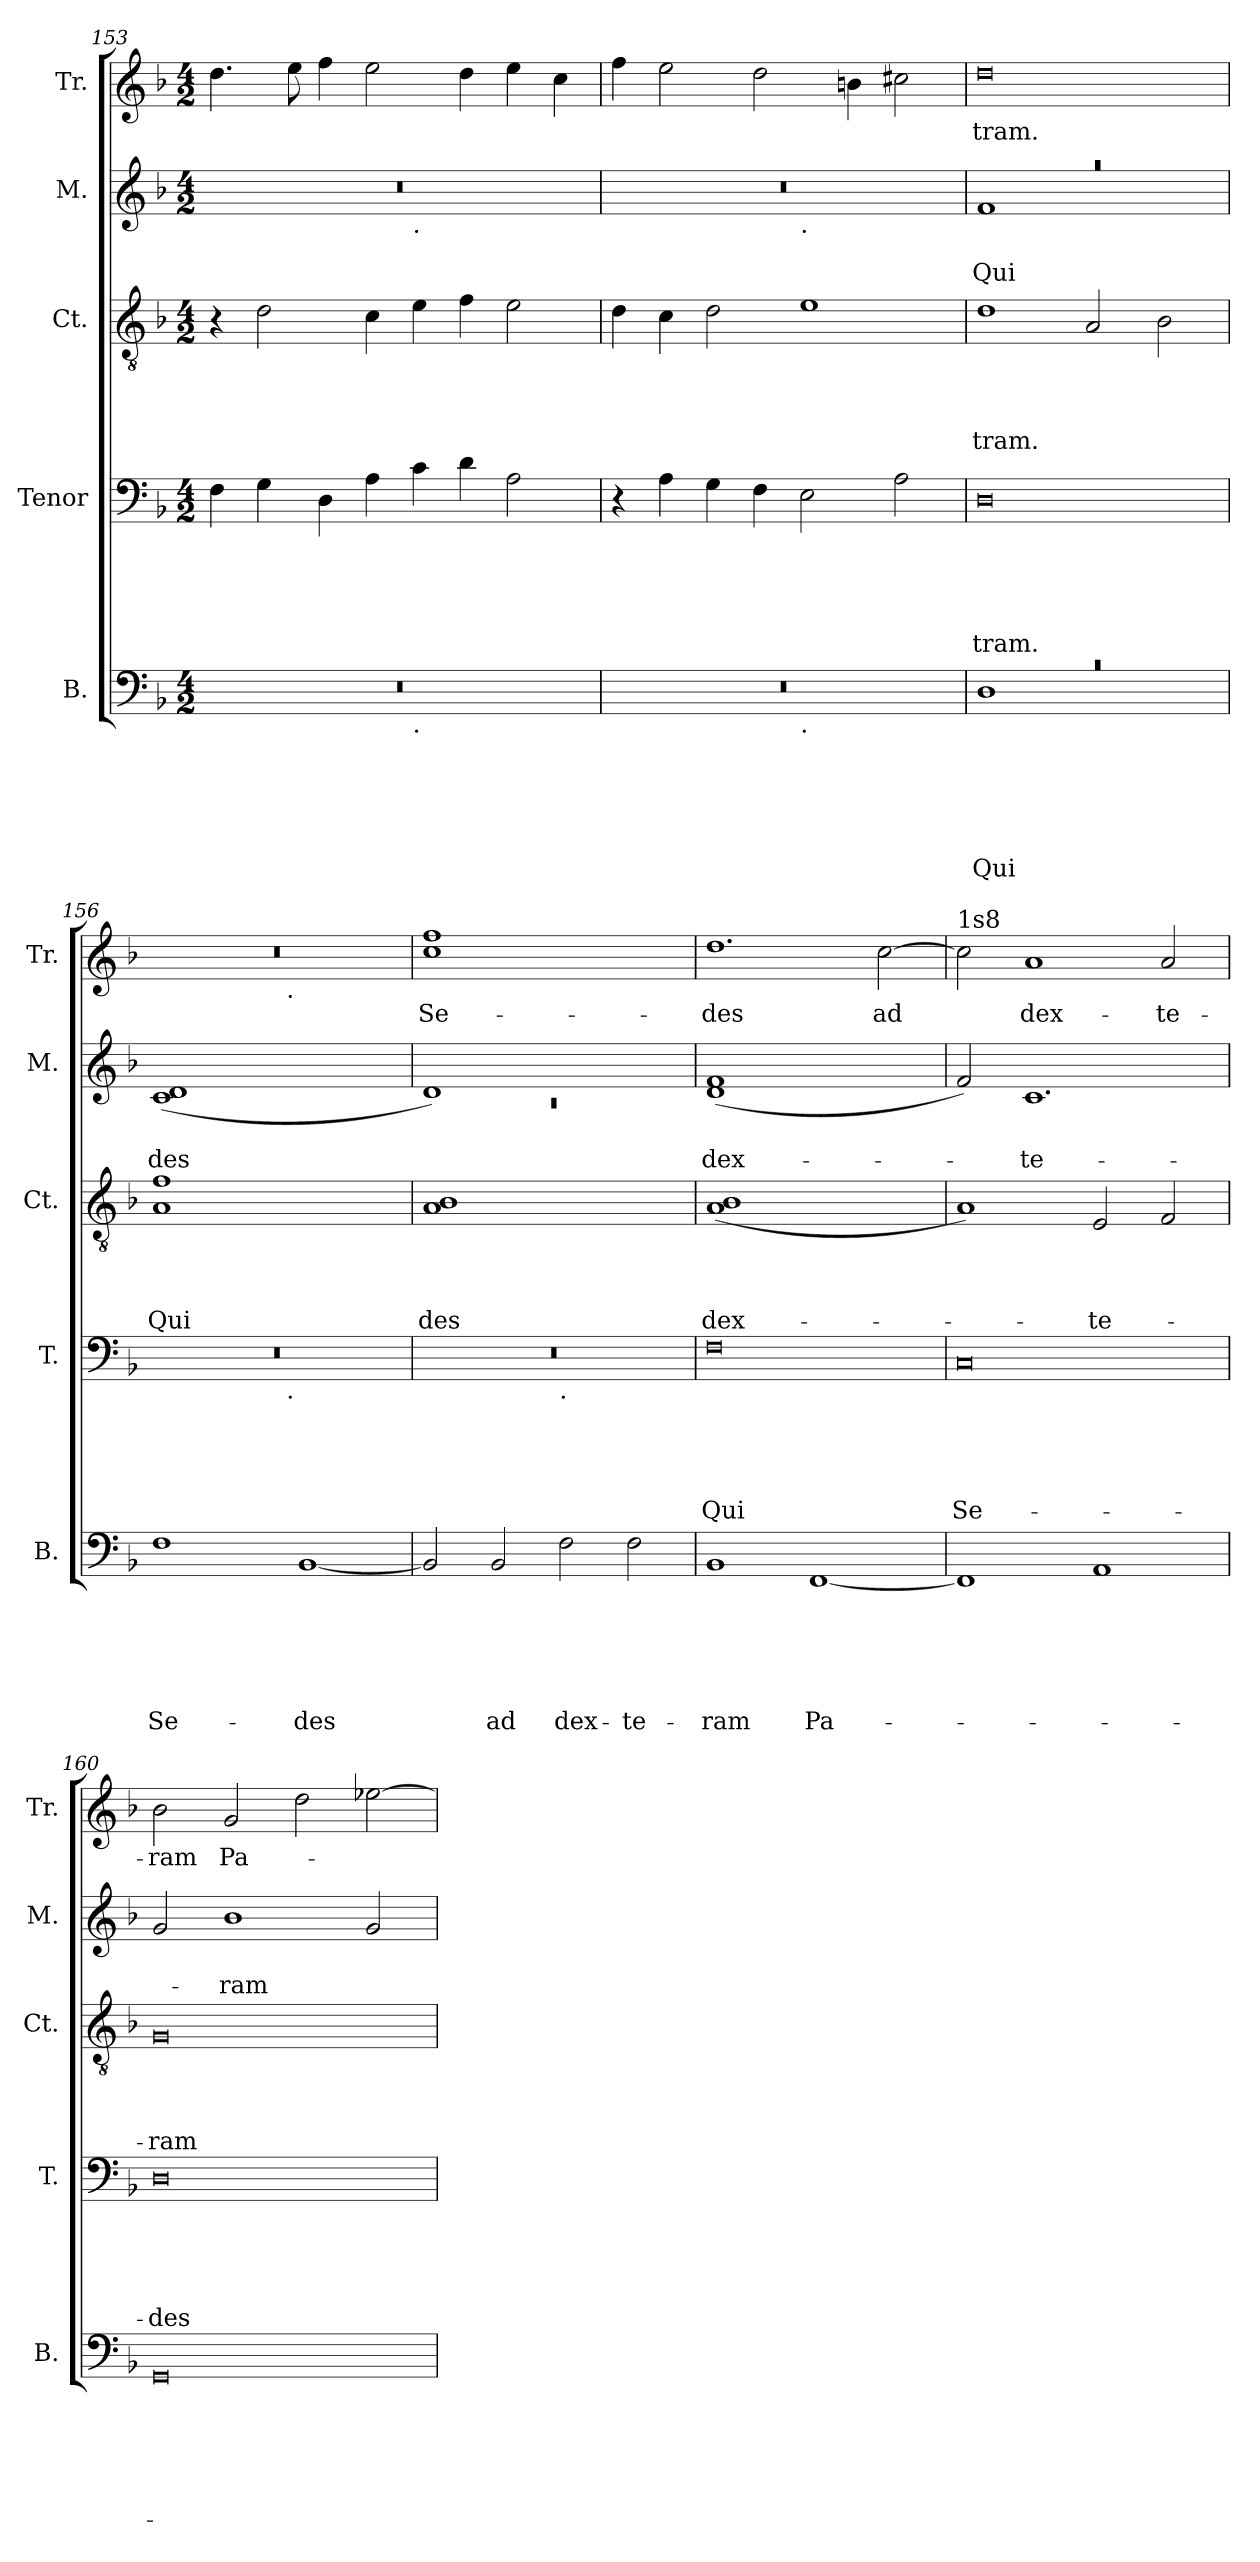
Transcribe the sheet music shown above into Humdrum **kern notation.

**kern	**text	**text	**text	**text	**text	**text	**kern	**text	**text	**text	**text	**text	**kern	**text	**text	**text	**text	**kern	**text	**text	**kern	**text
*part5	*part5	*part5	*part5	*part5	*part5	*part5	*part4	*part4	*part4	*part4	*part4	*part4	*part3	*part3	*part3	*part3	*part3	*part2	*part2	*part2	*part1	*part1
*staff5	*staff5	*staff5	*staff5	*staff5	*staff5	*staff5	*staff4	*staff4	*staff4	*staff4	*staff4	*staff4	*staff3	*staff3	*staff3	*staff3	*staff3	*staff2	*staff2	*staff2	*staff1	*staff1
*I"B.	*	*	*	*	*	*	*I"Tenor	*	*	*	*	*	*I"Ct.	*	*	*	*	*I"M.	*	*	*I"Tr.	*
*I'B.	*	*	*	*	*	*	*I'T.	*	*	*	*	*	*I'Ct.	*	*	*	*	*I'M.	*	*	*I'Tr.	*
!!LO:PB:g=z
*clefF4	*	*	*	*	*	*	*clefF4	*	*	*	*	*	*clefGv2	*	*	*	*	*clefG2	*	*	*clefG2	*
*k[b-]	*	*	*	*	*	*	*k[b-]	*	*	*	*	*	*k[b-]	*	*	*	*	*k[b-]	*	*	*k[b-]	*
*F:	*	*	*	*	*	*	*F:	*	*	*	*	*	*F:	*	*	*	*	*F:	*	*	*F:	*
*M4/2	*	*	*	*	*	*	*M4/2	*	*	*	*	*	*M4/2	*	*	*	*	*M4/2	*	*	*M4/2	*
=153	=153	=153	=153	=153	=153	=153	=153	=153	=153	=153	=153	=153	=153	=153	=153	=153	=153	=153	=153	=153	=153	=153
*^	*	*	*	*	*	*	*	*	*	*	*	*	*	*	*	*	*	*^	*	*	*	*
0r	1ryy	.	.	.	.	.	.	4F\	.	.	.	.	.	4r	.	.	.	.	0r	1ryy	.	.	4.dd\	.
.	.	.	.	.	.	.	.	4G\	.	.	.	.	.	2d\	.	.	.	.	.	.	.	.	.	.
.	.	.	.	.	.	.	.	.	.	.	.	.	.	.	.	.	.	.	.	.	.	.	8ee\	.
.	.	.	.	.	.	.	.	4D\	.	.	.	.	.	.	.	.	.	.	.	.	.	.	4ff\	.
.	.	.	.	.	.	.	.	4A\	.	.	.	.	.	4c\	.	.	.	.	.	.	.	.	2ee\	.
!	!	!	!	!	!	!	!	!	!	!	!	!	!	!	!	!	!	!	!	!LO:TX:b:t=.	!	!	!	!
!	!LO:TX:b:t=.	!	!	!	!	!	!	!	!	!	!	!	!	!	!	!	!	!	!	!	!	!	!	!
.	1ryy	.	.	.	.	.	.	4c\	.	.	.	.	.	4e\	.	.	.	.	.	1ryy	.	.	.	.
.	.	.	.	.	.	.	.	4d\	.	.	.	.	.	4f\	.	.	.	.	.	.	.	.	4dd\	.
.	.	.	.	.	.	.	.	2A\	.	.	.	.	.	2e\	.	.	.	.	.	.	.	.	4ee\	.
.	.	.	.	.	.	.	.	.	.	.	.	.	.	.	.	.	.	.	.	.	.	.	4cc\	.
=154	=154	=154	=154	=154	=154	=154	=154	=154	=154	=154	=154	=154	=154	=154	=154	=154	=154	=154	=154	=154	=154	=154	=154	=154
0r	1ryy	.	.	.	.	.	.	4r	.	.	.	.	.	4d\	.	.	.	.	0r	1ryy	.	.	4ff\	.
.	.	.	.	.	.	.	.	4A\	.	.	.	.	.	4c\	.	.	.	.	.	.	.	.	2ee\	.
.	.	.	.	.	.	.	.	4G\	.	.	.	.	.	2d\	.	.	.	.	.	.	.	.	.	.
.	.	.	.	.	.	.	.	4F\	.	.	.	.	.	.	.	.	.	.	.	.	.	.	2dd\	.
!	!	!	!	!	!	!	!	!	!	!	!	!	!	!	!	!	!	!	!	!LO:TX:b:t=.	!	!	!	!
!	!LO:TX:b:t=.	!	!	!	!	!	!	!	!	!	!	!	!	!	!	!	!	!	!	!	!	!	!	!
.	1ryy	.	.	.	.	.	.	2E\	.	.	.	.	.	1e	.	.	.	.	.	1ryy	.	.	.	.
.	.	.	.	.	.	.	.	.	.	.	.	.	.	.	.	.	.	.	.	.	.	.	4bn\	.
.	.	.	.	.	.	.	.	2A\	.	.	.	.	.	.	.	.	.	.	.	.	.	.	2cc#>\	.
=155	=155	=155	=155	=155	=155	=155	=155	=155	=155	=155	=155	=155	=155	=155	=155	=155	=155	=155	=155	=155	=155	=155	=155	=155
!LO:N:vis=1	!	!	!	!	!	!	!LO:LY:b	!	!	!	!	!	!LO:LY:b	!	!	!	!	!LO:LY:b	!LO:N:vis=1	!	!	!LO:LY:b	!	!LO:LY:b
0rc	1D	.	.	.	.	.	Qui	0D	.	.	.	.	-tram.	1d	.	.	.	-tram.	0raa	1f	.	Qui	0dd	-tram.
.	1ryy	.	.	.	.	.	.	.	.	.	.	.	.	2A/	.	.	.	.	.	1ryy	.	.	.	.
.	.	.	.	.	.	.	.	.	.	.	.	.	.	2B-\	.	.	.	.	.	.	.	.	.	.
*v	*v	*	*	*	*	*	*	*	*	*	*	*	*	*	*	*	*	*	*v	*v	*	*	*	*
=156	=156	=156	=156	=156	=156	=156	=156	=156	=156	=156	=156	=156	=156	=156	=156	=156	=156	=156	=156	=156	=156	=156
!	!	!	!	!	!	!LO:LY:b	!	!	!	!	!	!	!	!	!	!	!LO:LY:b	!	!	!LO:LY:b	!	!
*	*	*	*	*	*	*	*^	*	*	*	*	*	*	*	*	*	*	*	*	*	*^	*
1F	.	.	.	.	.	Se-	0r	2ryy	.	.	.	.	.	1A 1f	.	.	.	Qui	(<1c 1d	.	-des	0r	2ryy	.
.	.	.	.	.	.	.	.	4...ryy	.	.	.	.	.	.	.	.	.	.	.	.	.	.	4...ryy	.
!	!	!	!	!	!	!	!	!	!	!	!	!	!	!	!	!	!	!	!	!	!	!	!LO:TX:b:t=.	!
!	!	!	!	!	!	!	!	!LO:TX:b:t=.	!	!	!	!	!	!	!	!	!	!	!	!	!	!	!	!
.	.	.	.	.	.	.	.	1ryy	.	.	.	.	.	.	.	.	.	.	.	.	.	.	1ryy	.
!	!	!	!	!	!	!LO:LY:b	!	!	!	!	!	!	!	!	!	!	!	!	!	!	!	!	!	!
[<1BB-	.	.	.	.	.	-des	.	.	.	.	.	.	.	1ryy	.	.	.	.	1ryy	.	.	.	.	.
.	.	.	.	.	.	.	.	32ryy	.	.	.	.	.	.	.	.	.	.	.	.	.	.	32ryy	.
=157	=157	=157	=157	=157	=157	=157	=157	=157	=157	=157	=157	=157	=157	=157	=157	=157	=157	=157	=157	=157	=157	=157	=157	=157
*	*	*	*	*	*	*	*	*	*	*	*	*	*	*	*	*	*	*	*^	*	*	*	*	*
!	!	!	!	!	!	!	!	!	!	!	!	!	!	!	!	!	!	!LO:LY:b	!	!LO:N:vis=1	!	!	!	!	!LO:LY:b
*	*	*	*	*	*	*	*	*	*	*	*	*	*	*	*	*	*	*	*	*	*	*	*v	*v	*
2BB-/]	.	.	.	.	.	.	0r	1ryy	.	.	.	.	.	1A 1B-	.	.	.	-des	1d)	0rc	.	.	1cc 1ff	Se-
!	!	!	!	!	!	!LO:LY:b	!	!	!	!	!	!	!	!	!	!	!	!	!	!	!	!	!	!
2BB-/	.	.	.	.	.	ad	.	.	.	.	.	.	.	.	.	.	.	.	.	.	.	.	.	.
!	!	!	!	!	!	!	!	!LO:TX:b:t=.	!	!	!	!	!	!	!	!	!	!	!	!	!	!	!	!
!	!	!	!	!	!	!LO:LY:b	!	!	!	!	!	!	!	!	!	!	!	!	!	!	!	!	!	!
2F\	.	.	.	.	.	dex-	.	1ryy	.	.	.	.	.	1ryy	.	.	.	.	1ryy	.	.	.	1ryy	.
!	!	!	!	!	!	!LO:LY:b	!	!	!	!	!	!	!	!	!	!	!	!	!	!	!	!	!	!
2F\	.	.	.	.	.	-te-	.	.	.	.	.	.	.	.	.	.	.	.	.	.	.	.	.	.
*	*	*	*	*	*	*	*	*	*	*	*	*	*	*	*	*	*	*	*v	*v	*	*	*	*
=158	=158	=158	=158	=158	=158	=158	=158	=158	=158	=158	=158	=158	=158	=158	=158	=158	=158	=158	=158	=158	=158	=158	=158
!	!	!	!	!	!	!LO:LY:b	!	!	!	!	!	!	!LO:LY:b	!	!	!	!	!LO:LY:b	!	!	!LO:LY:b	!	!LO:LY:b
*	*	*	*	*	*	*	*v	*v	*	*	*	*	*	*	*	*	*	*	*	*	*	*	*
1BB-	.	.	.	.	.	-ram	0F	.	.	.	.	Qui	(<1A 1B-	.	.	.	dex-	(<1d 1f	.	dex-	1.dd	-des
!	!	!	!	!	!	!LO:LY:b	!	!	!	!	!	!	!	!	!	!	!	!	!	!	!	!
[<1FF	.	.	.	.	.	Pa-	.	.	.	.	.	.	1ryy	.	.	.	.	1ryy	.	.	.	.
!	!	!	!	!	!	!	!	!	!	!	!	!	!	!	!	!	!	!	!	!	!	!LO:LY:b
.	.	.	.	.	.	.	.	.	.	.	.	.	.	.	.	.	.	.	.	.	[<2cc\	ad
!!LO:LB:g=z
=159	=159	=159	=159	=159	=159	=159	=159	=159	=159	=159	=159	=159	=159	=159	=159	=159	=159	=159	=159	=159	=159	=159
!	!	!	!	!	!	!	!	!	!	!	!	!	!	!	!	!	!	!	!	!	!LO:TX:a:t=1s8	!
!	!	!	!	!	!	!	!	!	!	!	!	!LO:LY:b:rj	!	!	!	!	!	!	!	!	!	!
1FF]	.	.	.	.	.	.	0C	.	.	.	.	Se-	1A)	.	.	.	.	2f/)	.	.	2cc\]	.
!	!	!	!	!	!	!	!	!	!	!	!	!	!	!	!	!	!	!	!	!LO:LY:b	!	!LO:LY:b
.	.	.	.	.	.	.	.	.	.	.	.	.	.	.	.	.	.	1.c	.	-te-	1a	dex-
!	!	!	!	!	!	!	!	!	!	!	!	!	!	!	!	!	!LO:LY:b	!	!	!	!	!
1AA	.	.	.	.	.	.	.	.	.	.	.	.	2E/	.	.	.	-te-	.	.	.	.	.
!	!	!	!	!	!	!	!	!	!	!	!	!	!	!	!	!	!	!	!	!	!	!LO:LY:b
.	.	.	.	.	.	.	.	.	.	.	.	.	2F/	.	.	.	.	.	.	.	2a/	-te-
=160	=160	=160	=160	=160	=160	=160	=160	=160	=160	=160	=160	=160	=160	=160	=160	=160	=160	=160	=160	=160	=160	=160
!	!	!	!	!	!	!	!	!	!	!	!	!LO:LY:b	!	!	!	!	!LO:LY:b	!	!	!	!	!LO:LY:b
0GG	.	.	.	.	.	.	0D	.	.	.	.	-des	0G	.	.	.	-ram	2g/	.	.	2b-\	-ram
!	!	!	!	!	!	!	!	!	!	!	!	!	!	!	!	!	!	!	!	!LO:LY:b	!	!LO:LY:b
.	.	.	.	.	.	.	.	.	.	.	.	.	.	.	.	.	.	1b-	.	-ram	2g/	Pa-
.	.	.	.	.	.	.	.	.	.	.	.	.	.	.	.	.	.	.	.	.	2dd\	.
.	.	.	.	.	.	.	.	.	.	.	.	.	.	.	.	.	.	2g/	.	.	[>2ee-X\	.
=	=	=	=	=	=	=	=	=	=	=	=	=	=	=	=	=	=	=	=	=	=	=
*-	*-	*-	*-	*-	*-	*-	*-	*-	*-	*-	*-	*-	*-	*-	*-	*-	*-	*-	*-	*-	*-	*-
